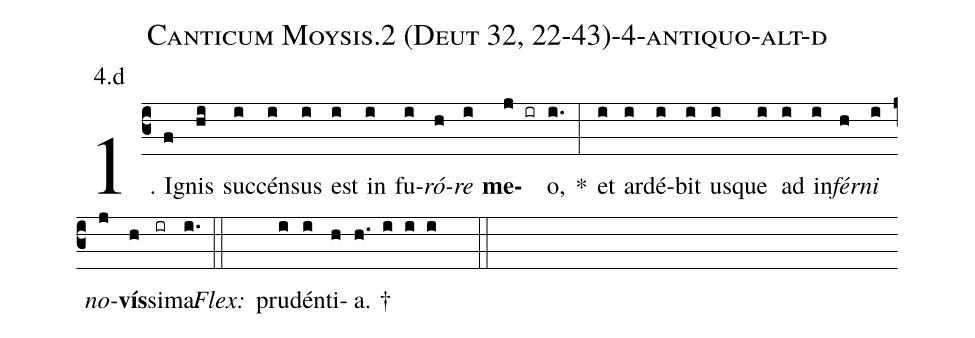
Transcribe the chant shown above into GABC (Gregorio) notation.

name: Canticum Moysis.2 (Deut 32, 22-43)-4-antiquo-alt-d;
annotation: 4.d;
%%
(c3)1. I(f)gnis(hi) suc(i)cén(i)sus(i) est(i) in(i) fu(i)<i>ró</i>(h)<i>re</i>(i) <b>me</b>(j ir)o,(i.) *(:) et(i) ar(i)dé(i)bit(i) us(i)que(i) ad(i) in(i)<i>fér</i>(h)<i>ni</i>(i) <i>no</i>(j)<b>vís</b>(h)si(ir)ma.(i.) (::)
<i>Flex:</i>()  pru(i)dén(i)ti(h)a. †(h. i i i  ::)
